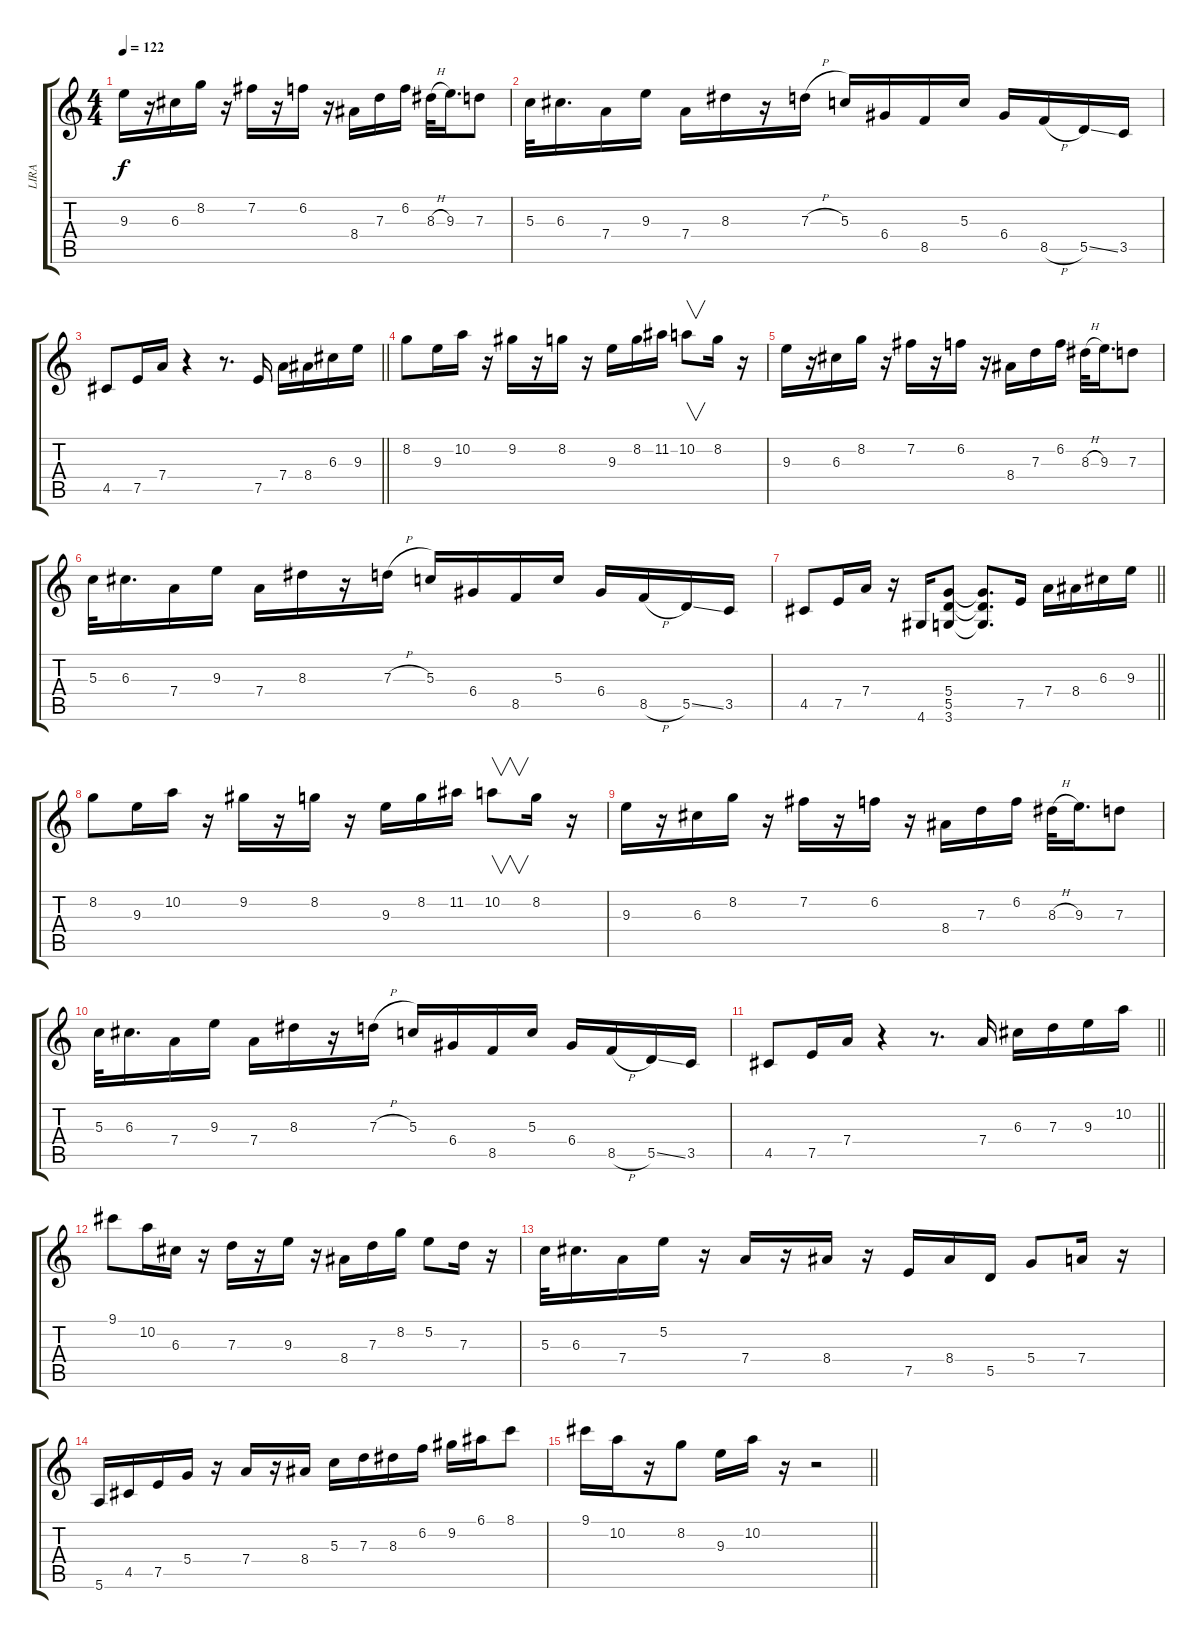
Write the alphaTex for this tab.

\track ("LIRA" "LIRA") {instrument overdrivenguitar}
\staff {score tabs}
\tuning (E4 B3 G3 D3 A2 E2) {hide}
\ts (4 4)
\tempo 122
\clef g2
\ks c
9.3.16{dy f} r.16 6.3.16 8.2.16 r.16 7.2.16 r.16 6.2.16 r.16 8.4.16 7.3.16 6.2.16 8.3{h}.32 9.3.16{d} 7.3.8 |
5.3.32 6.3.16{d} 7.4.16 9.3.16 7.4.16 8.3.16 r.16 7.3{h}.16 5.3.16 6.4.16 8.5.16 5.3.16 6.4.16 8.5{h}.16 5.5{ss}.16 3.5.16 |
\barLineRight lightlight
4.5.8 7.5.16 7.4.16 r.4 r.8{d} 7.5.16 7.4.16 8.4.16 6.3.16 9.3.16 |
8.2.8 9.3.16 10.2.16 r.16 9.2.16 r.16 8.2.16 r.16 9.3.16 8.2.16 11.2.16 10.2.8{v} 8.2.16 r.16 |
9.3.16 r.16 6.3.16 8.2.16 r.16 7.2.16 r.16 6.2.16 r.16 8.4.16 7.3.16 6.2.16 8.3{h}.32 9.3.16{d} 7.3.8 |
5.3.32 6.3.16{d} 7.4.16 9.3.16 7.4.16 8.3.16 r.16 7.3{h}.16 5.3.16 6.4.16 8.5.16 5.3.16 6.4.16 8.5{h}.16 5.5{ss}.16 3.5.16 |
\barLineRight lightlight
4.5.8 7.5.16 7.4.16 r.16 4.6.16 (5.4 5.5 3.6).8 (5.4{t} 5.5{t} 3.6{t}).8{d} 7.5.16 7.4.16 8.4.16 6.3.16 9.3.16 |
8.2.8 9.3.16 10.2.16 r.16 9.2.16 r.16 8.2.16 r.16 9.3.16 8.2.16 11.2.16 10.2.8{v} 8.2.16 r.16 |
9.3.16 r.16 6.3.16 8.2.16 r.16 7.2.16 r.16 6.2.16 r.16 8.4.16 7.3.16 6.2.16 8.3{h}.32 9.3.16{d} 7.3.8 |
5.3.32 6.3.16{d} 7.4.16 9.3.16 7.4.16 8.3.16 r.16 7.3{h}.16 5.3.16 6.4.16 8.5.16 5.3.16 6.4.16 8.5{h}.16 5.5{ss}.16 3.5.16 |
\barLineRight lightlight
4.5.8 7.5.16 7.4.16 r.4 r.8{d} 7.4.16 6.3.16 7.3.16 9.3.16 10.2.16 |
9.1.8 10.2.16 6.3.16 r.16 7.3.16 r.16 9.3.16 r.16 8.4.16 7.3.16 8.2.16 5.2.8 7.3.16 r.16 |
5.3.32 6.3.16{d} 7.4.16 5.2.16 r.16 7.4.16 r.16 8.4.16 r.16 7.5.16 8.4.16 5.5.16 5.4.8 7.4.16 r.16 |
5.6.16 4.5.16 7.5.16 5.4.16 r.16 7.4.16 r.16 8.4.16 5.3.16 7.3.16 8.3.16 6.2.16 9.2.16 6.1.16 8.1.8 |
\barLineRight lightlight
9.1.16 10.2.16 r.16 8.2.8 9.3.16 10.2.16 r.16 r.2
